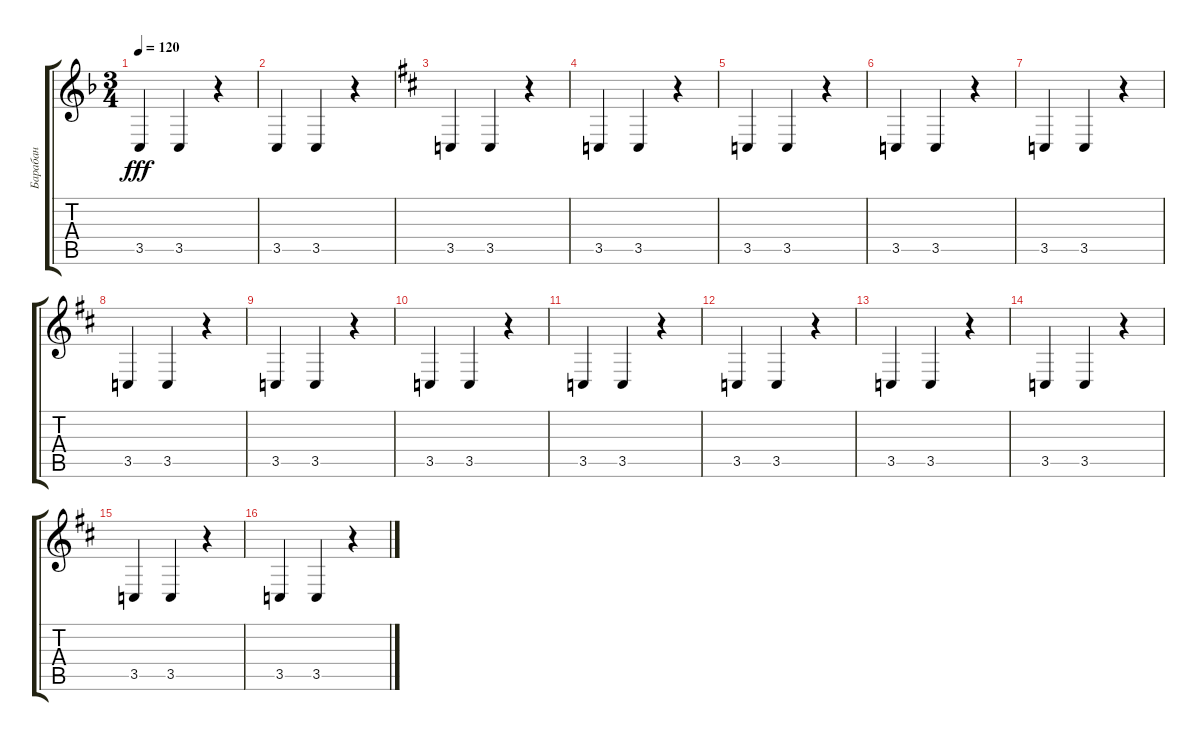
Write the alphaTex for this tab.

\track ("Барабан" "Барабан") {instrument taikodrum}
\staff {score tabs}
\tuning (E4 B3 G3 D3 A2 E2) {hide}
\ts (3 4)
\tempo 120
\clef g2
\ks dminor
3.5.4{dy fff} 3.5.4 r.4 |
3.5.4 3.5.4 r.4 |
\ks bminor
3.5.4 3.5.4 r.4 |
3.5.4 3.5.4 r.4 |
3.5.4 3.5.4 r.4 |
3.5.4 3.5.4 r.4 |
3.5.4 3.5.4 r.4 |
3.5.4 3.5.4 r.4 |
3.5.4 3.5.4 r.4 |
3.5.4 3.5.4 r.4 |
3.5.4 3.5.4 r.4 |
3.5.4 3.5.4 r.4 |
3.5.4 3.5.4 r.4 |
3.5.4 3.5.4 r.4 |
3.5.4 3.5.4 r.4 |
3.5.4 3.5.4 r.4
